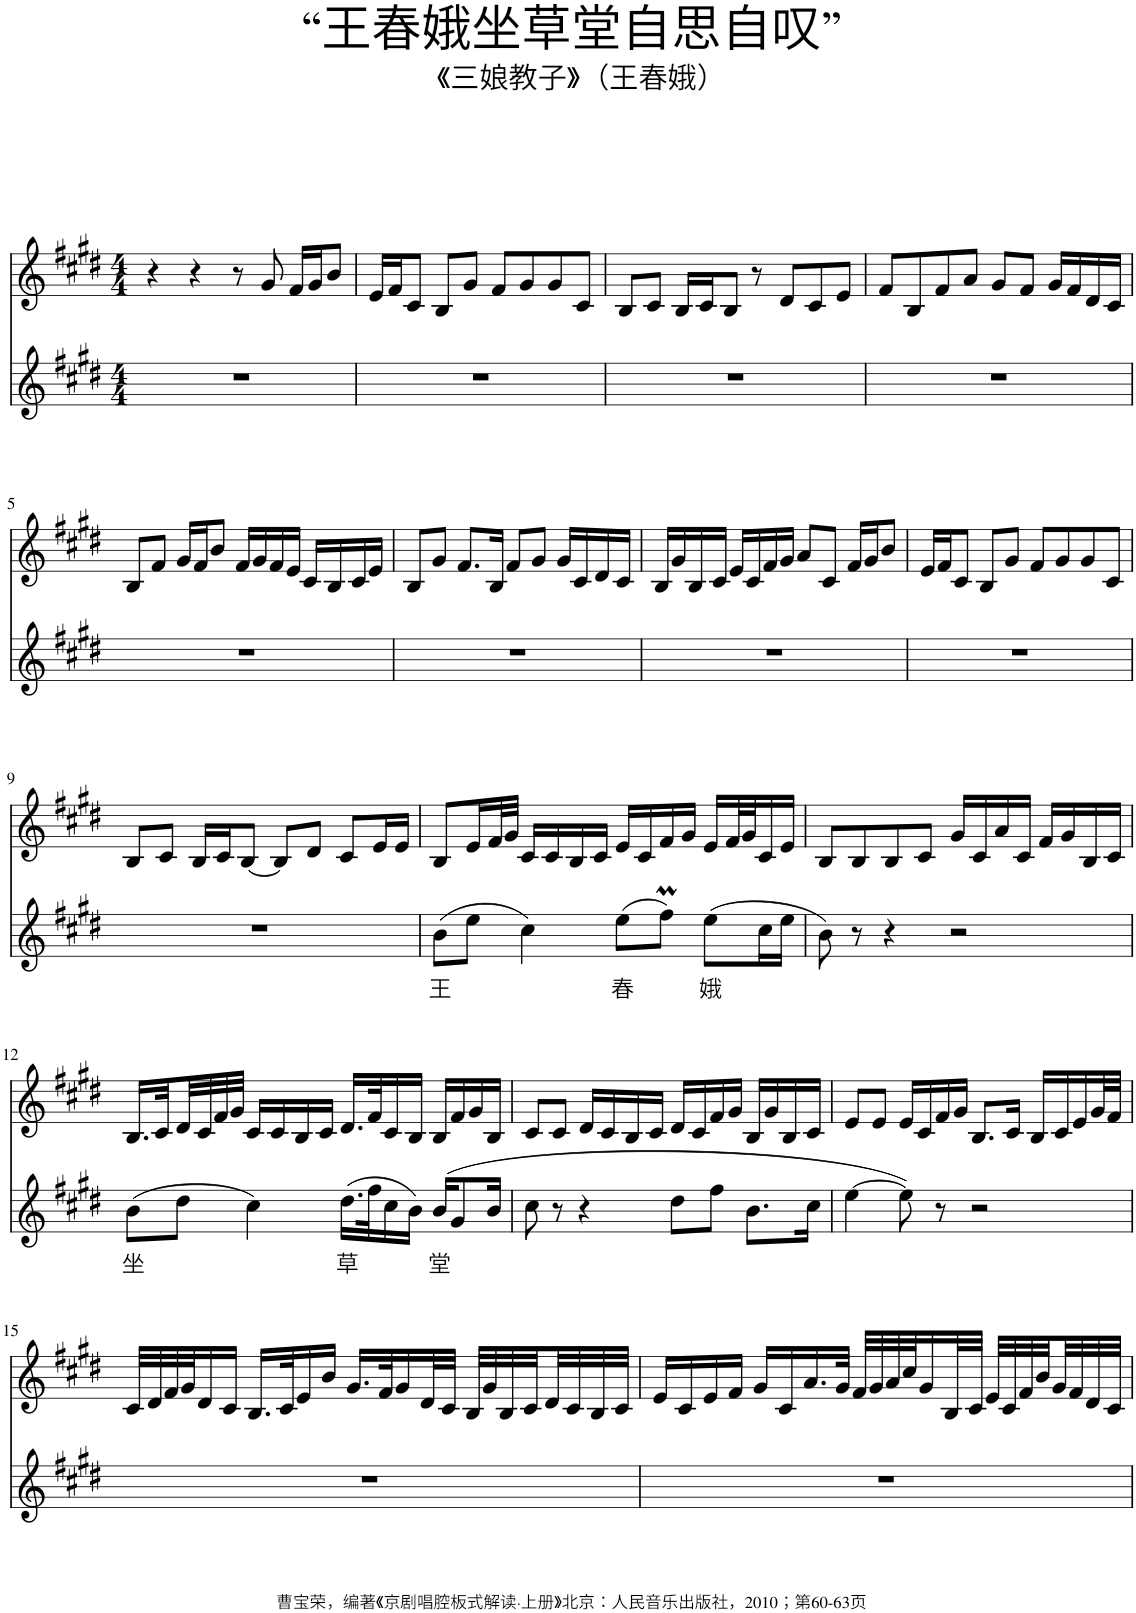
**kern	**text	**kern
*part2	*part2	*part1
*staff2	*staff2	*staff1
*I"Piano	*	*I"Piano
*I'Pno	*	*I'Pno
*clefG2	*	*clefG2
*k[f#c#g#d#]	*	*k[f#c#g#d#]
*M4/4	*	*M4/4
=1	=1	=1
1r	.	4r
.	.	4r
.	.	8r
.	.	8g#/
.	.	16f#/LL
.	.	16g#/J
.	.	8b/J
=2	=2	=2
1r	.	16e/LL
.	.	16f#/J
.	.	8c#/J
.	.	8B/L
.	.	8g#/J
.	.	8f#/L
.	.	8g#/
.	.	8g#/
.	.	8c#/J
=3	=3	=3
1r	.	8B/L
.	.	8c#/J
.	.	16B/LL
.	.	16c#/J
.	.	8B/J
.	.	8r
.	.	8d#/L
.	.	8c#/
.	.	8e/J
=4	=4	=4
1r	.	8f#/L
.	.	8B/
.	.	8f#/
.	.	8a/J
.	.	8g#/L
.	.	8f#/J
.	.	16g#/LL
.	.	16f#/
.	.	16d#/
.	.	16c#/JJ
!!LO:LB:g=z
=5	=5	=5
1r	.	8B/L
.	.	8f#/J
.	.	16g#/LL
.	.	16f#/J
.	.	8b/J
.	.	16f#/LL
.	.	16g#/
.	.	16f#/
.	.	16e/JJ
.	.	16c#/LL
.	.	16B/
.	.	16c#/
.	.	16e/JJ
=6	=6	=6
1r	.	8B/L
.	.	8g#/J
.	.	8.f#/L
.	.	16B/Jk
.	.	8f#/L
.	.	8g#/J
.	.	16g#/LL
.	.	16c#/
.	.	16d#/
.	.	16c#/JJ
=7	=7	=7
1r	.	16B/LL
.	.	16g#/
.	.	16B/
.	.	16c#/JJ
.	.	16e/LL
.	.	16c#/
.	.	16f#/
.	.	16g#/JJ
.	.	8a/L
.	.	8c#/J
.	.	16f#/LL
.	.	16g#/J
.	.	8b/J
=8	=8	=8
1r	.	16e/LL
.	.	16f#/J
.	.	8c#/J
.	.	8B/L
.	.	8g#/J
.	.	8f#/L
.	.	8g#/
.	.	8g#/
.	.	8c#/J
!!LO:LB:g=z
=9	=9	=9
1r	.	8B/L
.	.	8c#/J
.	.	16B/LL
.	.	16c#/J
.	.	[8B/J
.	.	8B/L]
.	.	8d#/J
.	.	8c#/L
.	.	16e/L
.	.	16e/JJ
=10	=10	=10
!	!LO:LY:b	!
(8b\L	王	8B/L
8ee\J	.	16e/L
.	.	32f#/L
.	.	32g#/JJJ
4cc#\)	.	16c#/LL
.	.	16c#/
.	.	16B/
.	.	16c#/JJ
!	!LO:LY:b	!
(8ee\L	春	16e/LL
.	.	16c#/
8ff#M\J)	.	16f#/
.	.	16g#/JJ
!	!LO:LY:b	!
(8ee\L	娥	16e/LL
.	.	32f#/L
.	.	32g#/J
16cc#\L	.	16c#/
16ee\JJ	.	16e/JJ
=11	=11	=11
8b\)	.	8B/L
8r	.	8B/
4r	.	8B/
.	.	8c#/J
2r	.	16g#/LL
.	.	16c#/
.	.	16a/
.	.	16c#/JJ
.	.	16f#/LL
.	.	16g#/
.	.	16B/
.	.	16c#/JJ
!!LO:LB:g=z
=12	=12	=12
!	!LO:LY:b	!
(8b\L	坐	16.B/LL
.	.	32c#/L
8dd#\J	.	32d#/
.	.	32c#/
.	.	32f#/
.	.	32g#/JJJ
4cc#\)	.	16c#/LL
.	.	16c#/
.	.	16B/
.	.	16c#/JJ
!	!LO:LY:b	!
(16.dd#\LL	草	16.d#/LL
32ff#\K	.	32f#/K
16cc#\	.	16c#/
16b\JJ)	.	16B/JJ
!	!LO:LY:b	!
(16b/KL	堂	16B/LL
8g#/	.	16f#/
.	.	16g#/
16b/Jk	.	16B/JJ
=13	=13	=13
8cc#\	.	8c#/L
8r	.	8c#/J
4r	.	16d#/LL
.	.	16c#/
.	.	16B/
.	.	16c#/JJ
8dd#\L	.	16d#/LL
.	.	16c#/
8ff#\J	.	16f#/
.	.	16g#/JJ
8.b\L	.	16B/LL
.	.	16g#/
.	.	16B/
16cc#\Jk	.	16c#/JJ
=14	=14	=14
[4ee\	.	8e/L
.	.	8e/J
8ee\])	.	16e/LL
.	.	16c#/
8r	.	16f#/
.	.	16g#/JJ
2r	.	8.B/L
.	.	16c#/Jk
.	.	16B/LL
.	.	16c#/
.	.	16e/
.	.	32g#/L
.	.	32f#/JJJ
!!LO:LB:g=z
=15	=15	=15
1r	.	32c#/LLL
.	.	32d#/
.	.	32f#/
.	.	32g#/J
.	.	16d#/
.	.	16c#/JJ
.	.	16.B/LL
.	.	32c#/K
.	.	16e/
.	.	16b/JJ
.	.	16.g#/LL
.	.	32f#/K
.	.	16g#/
.	.	32d#/L
.	.	32c#/JJJ
.	.	32B/LLL
.	.	32g#/
.	.	32B/
.	.	32c#/
.	.	32d#/
.	.	32c#/
.	.	32B/
.	.	32c#/JJJ
=16	=16	=16
1r	.	16e/LL
.	.	16c#/
.	.	16e/
.	.	16f#/JJ
.	.	16g#/LL
.	.	16c#/
.	.	16.a/
.	.	32g#/JJk
.	.	32f#/LLL
.	.	32g#/
.	.	32a/
.	.	32cc#/J
.	.	16g#/
.	.	32B/L
.	.	32c#/JJJ
.	.	32e/LLL
.	.	32c#/
.	.	32f#/
.	.	32b/
.	.	32g#/
.	.	32f#/
.	.	32d#/
.	.	32c#/JJJ
=	=	=
*-	*-	*-
